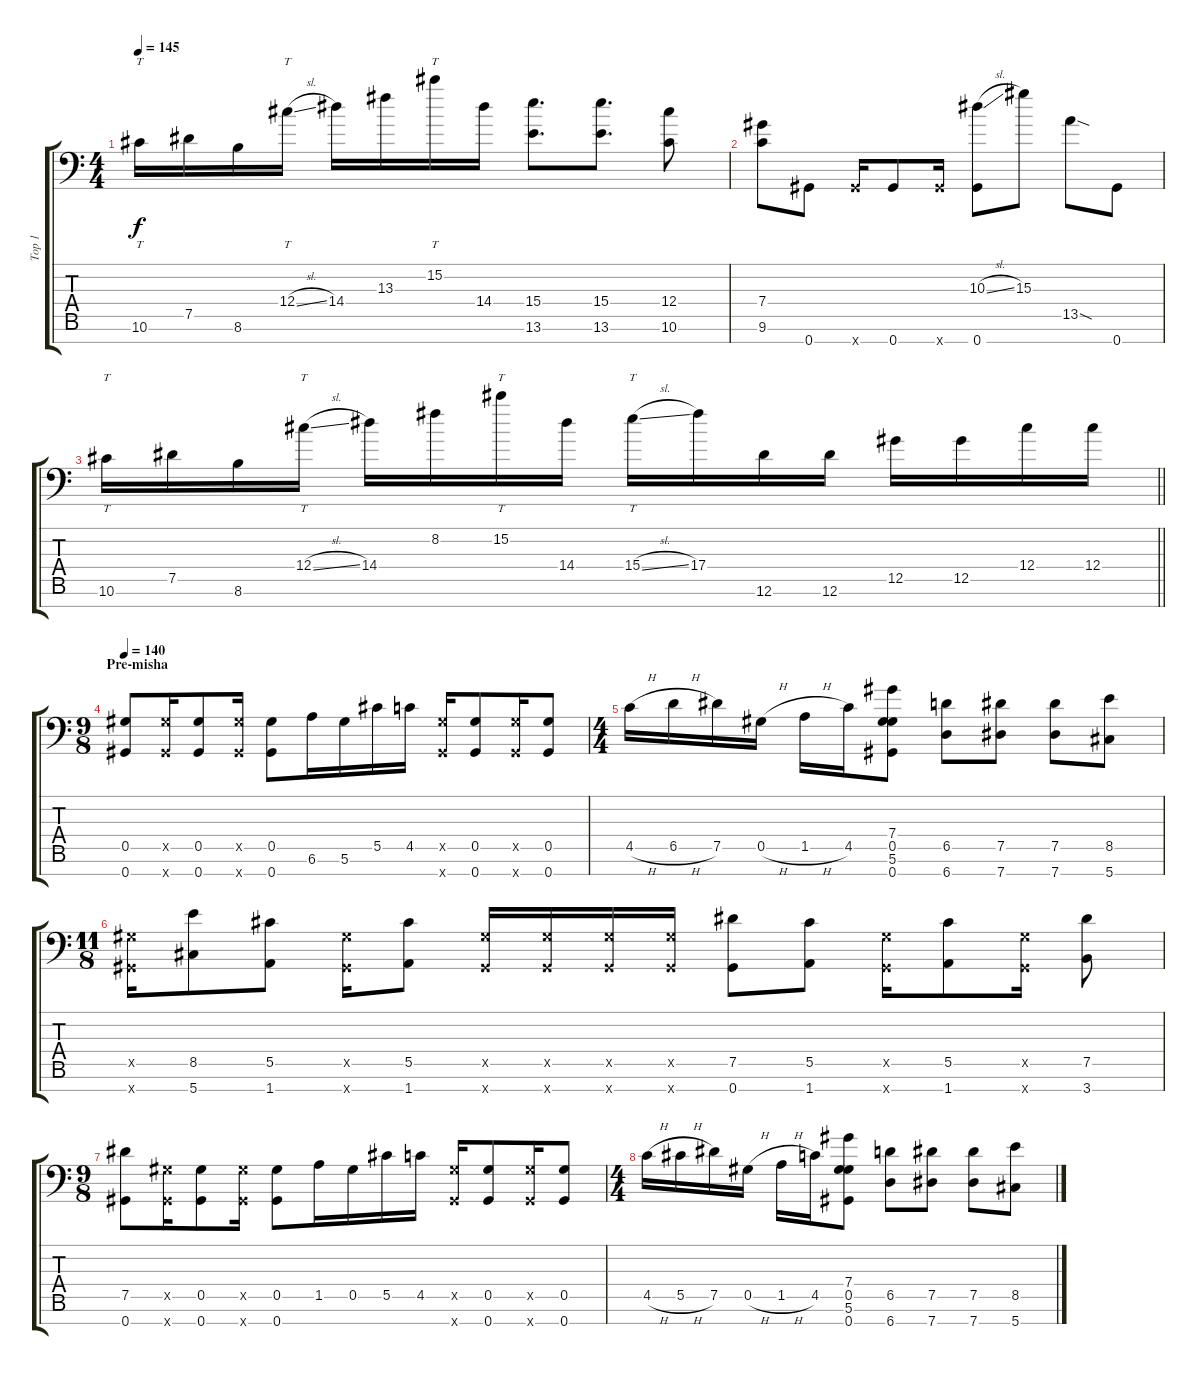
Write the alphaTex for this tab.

\track ("Top 1" "Top 1") {instrument distortionguitar}
\staff {score tabs}
\tuning (Eb4 Bb3 F3 Db3 Ab2 Eb2 Ab1) {hide}
\ts (4 4)
\tempo 145
\clef f4
\ks c
10.6.16{tt dy f} 7.5.16 8.6.16 12.4{sl}.16{tt} 14.4.16 13.3.16 15.2.16{tt} 14.4.16 (15.4 13.6).8{d} (15.4 13.6).8{d} (12.4 10.6).8 |
(7.4 9.6).8 0.7.8 0.7{x}.16 0.7.8 0.7{x}.16 (10.3{sl} 0.7).8 15.3.8 13.5{sod}.8 0.7.8 |
\barLineRight lightlight
10.6.16{tt} 7.5.16 8.6.16 12.4{sl}.16{tt} 14.4.16 8.2.16 15.2.16{tt} 14.4.16 15.4{sl}.16{tt} 17.4.16 12.6.16 12.6.16 12.5.16 12.5.16 12.4.16 12.4.16 |
\ts (9 8)
\section ("" "Pre-misha")
\tempo 140
(0.5 0.7).8 (0.5{x} 0.7{x}).16 (0.5 0.7).8 (0.5{x} 0.7{x}).16 (0.5 0.7).8 6.6.16 5.6.16 5.5.16 4.5.16 (0.5{x} 0.7{x}).16 (0.5 0.7).8 (0.5{x} 0.7{x}).16 (0.5 0.7).8 |
\ts (4 4)
4.5{h}.16 6.5{h}.16 7.5.16 0.5{h}.16 1.5{h}.16 4.5.16 (7.4 0.5 5.6 0.7).8 (6.5 6.7).8 (7.5 7.7).8 (7.5 7.7).8 (8.5 5.7).8 |
\ts (11 8)
(0.5{x} 0.7{x}).16 (8.5 5.7).8 (5.5 1.7).8 (0.5{x} 0.7{x}).16 (5.5 1.7).8 (0.5{x} 0.7{x}).16 (0.5{x} 0.7{x}).16 (0.5{x} 0.7{x}).16 (0.5{x} 0.7{x}).16 (7.5 0.7).8 (5.5 1.7).8 (0.5{x} 0.7{x}).16 (5.5 1.7).8 (0.5{x} 0.7{x}).16 (7.5 3.7).8 |
\ts (9 8)
(7.5 0.7).8 (0.5{x} 0.7{x}).16 (0.5 0.7).8 (0.5{x} 0.7{x}).16 (0.5 0.7).8 1.5.16 0.5.16 5.5.16 4.5.16 (0.5{x} 0.7{x}).16 (0.5 0.7).8 (0.5{x} 0.7{x}).16 (0.5 0.7).8 |
\ts (4 4)
4.5{h}.16 5.5{h}.16 7.5.16 0.5{h}.16 1.5{h}.16 4.5.16 (7.4 0.5 5.6 0.7).8 (6.5 6.7).8 (7.5 7.7).8 (7.5 7.7).8 (8.5 5.7).8
